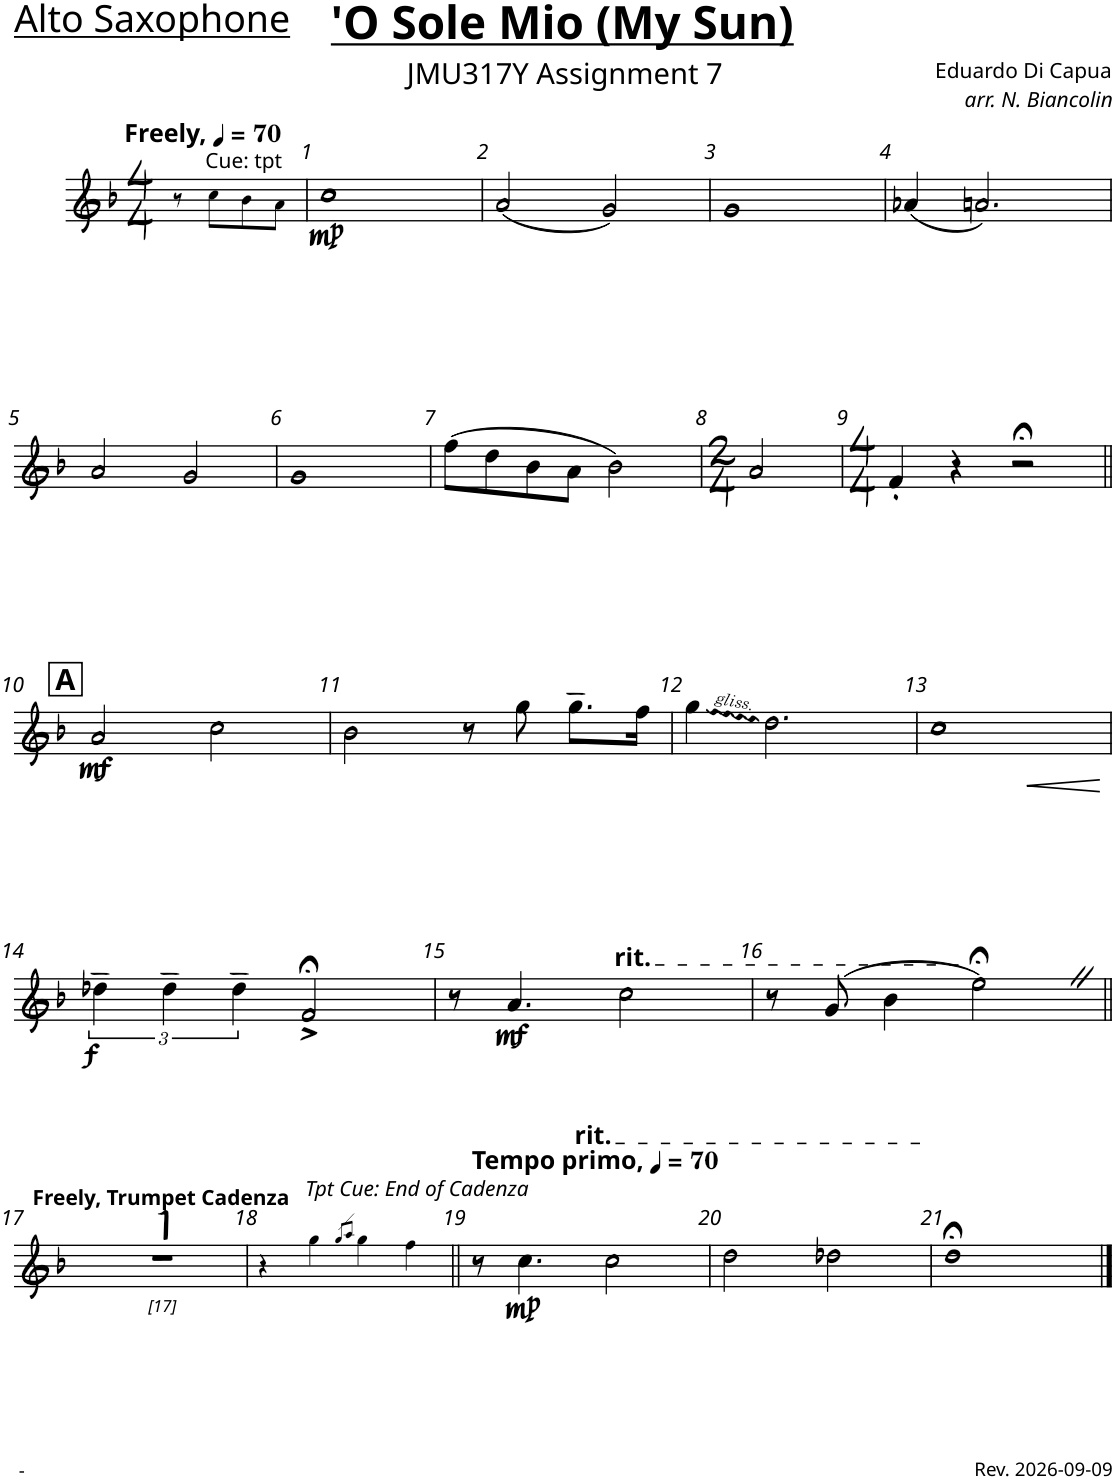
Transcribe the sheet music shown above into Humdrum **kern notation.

**kern	**dynam
*part1	*part1
*staff1	*staff1
*I"Alto Saxophone	*
*I'A. Sax.	*
*clefG2	*
*Trd5c9	*
*k[b-]	*
*M4/4	*
*MM70	*
=	=
!LO:TX:a:B:t=Freely,	!
8r	.
!LO:TX:a:t=Cue&colon; tpt	!
8cc\L	.
8b-\	.
8a\J	.
=1	=1
!	!LO:DY:b
1cc	mp
=2	=2
(2a/	.
2g/)	.
=3	=3
1g	.
=4	=4
(4a-X/	.
2.an/)	.
!!LO:LB:g=z
=5	=5
2a/	.
2g/	.
=6	=6
1g	.
=7	=7
(8ff\L	.
8dd\	.
8b-\	.
8a\J	.
2b-\)	.
=8	=8
*M2/4	*
2a/	.
=9	=9
*M4/4	*
4f'/	.
4r	.
2r;<	.
!!LO:LB:g=z
!!LO:REH:place=s1:a:B:cj:fs=14:t=A
=10||	=10||
!	!LO:DY:b
2a/	mf
2cc\	.
=11	=11
2b-\	.
8r	.
8gg\	.
8.gg~\L	.
16ff\Jk	.
=12	=12
4gg\	.
2.dd\	.
=13	=13
1cc	.
!!LO:LB:g=z
=14	=14
!	!LO:DY:b
6dd-X~\	f
6dd-~\	.
6dd-~\	.
2f;<^/	.
=15	=15
8r	.
!	!LO:DY:b
4.a/	mf
!LO:TX:a:t=rit.	!
2cc\	.
=16	=16
8r	.
(8g/	.
4b-\	.
2ee;<Z\)	.
!!LO:LB:g=z
=17||	=17||
!LO:TX:a:B:t=Freely, Trumpet Cadenza	!
1r	.
=18	=18
4r	.
!LO:TX:a:i:t=Tpt Cue&colon; End of Cadenza	!
4gg\	.
8qgg/L	.
8qaa/J	.
4gg\	.
4ff\	.
=19||	=19||
*MM70	*
!LO:TX:a:B:t=Tempo primo,	!
*^	*
8r	4.ryy	.
!	!	!LO:DY:b
4.cc\	.	mp
!	!LO:TX:a:t=rit.	!
.	2ryy	.
2cc\	.	.
.	8ryy	.
*v	*v	*
=20	=20
2dd\	.
2dd-X\	.
=21	=21
1dd;<	.
==	==
*-	*-
